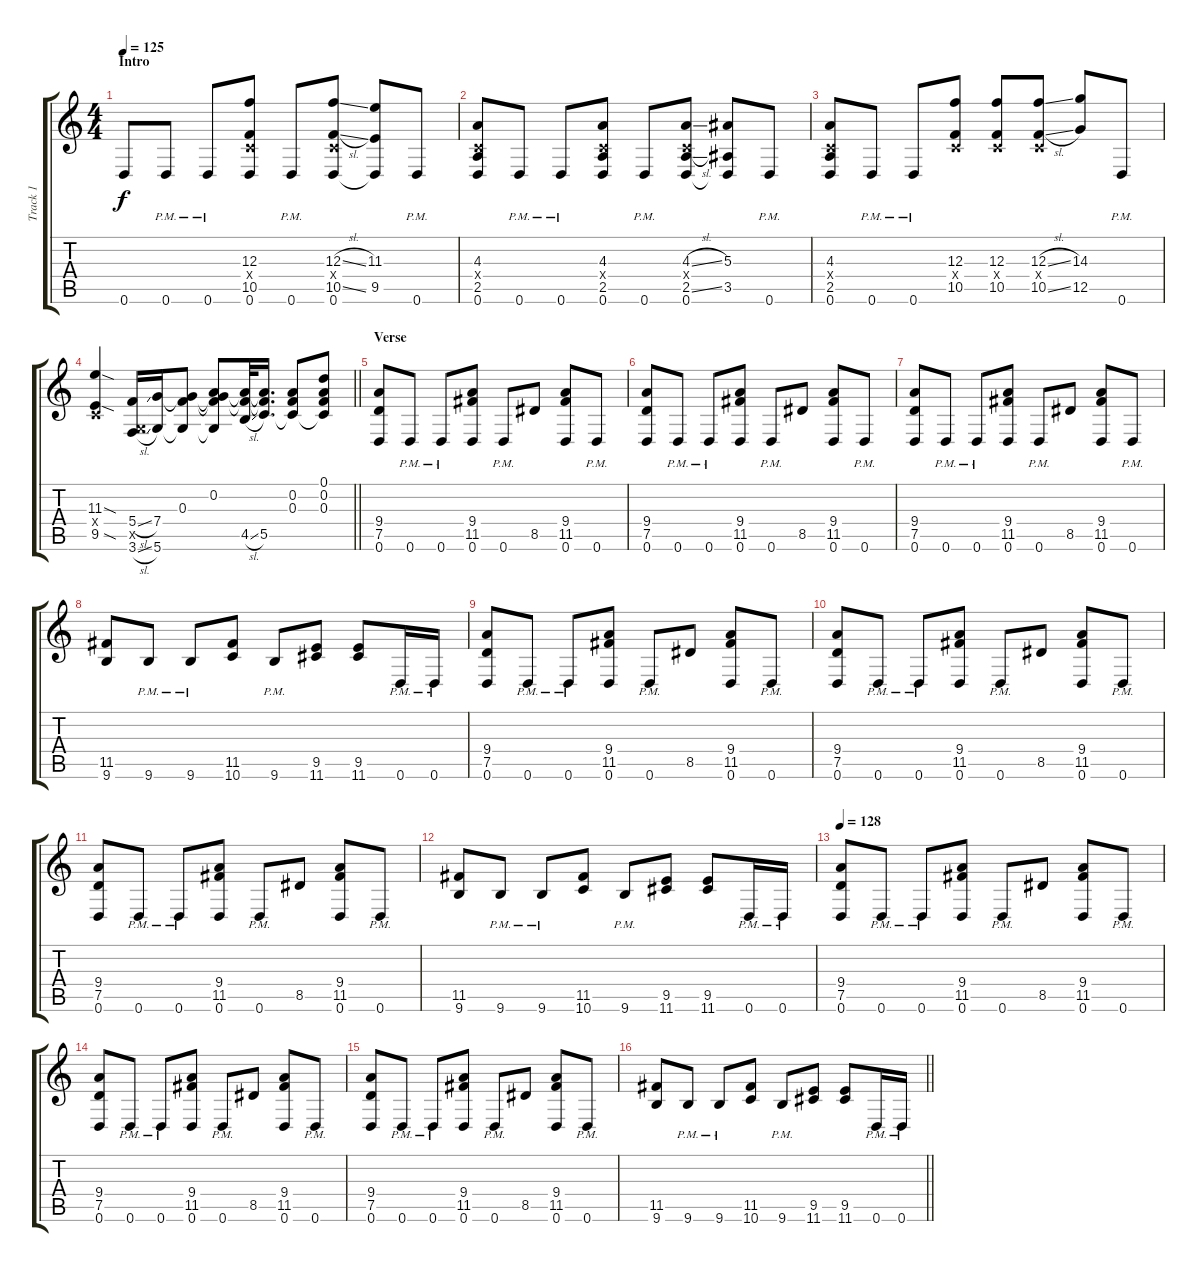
\track ("Track 1" "Track 1") {instrument distortionguitar}
\staff {score tabs}
\tuning (D4 A3 F3 C3 G2 D2) {hide}
\ts (4 4)
\section ("" "Intro")
\tempo 125
\clef g2
\ks c
0.6.8{dy f instrument distortionguitar} 0.6{pm}.8 0.6{pm}.8 (12.3 0.4{x} 10.5 0.6).8 0.6{pm}.8 (12.3{sl} 0.4{x} 10.5{sl} 0.6).8 (11.3 9.5 0.6{t}).8 0.6{pm}.8 |
(4.3 0.4{x} 2.5 0.6).8 0.6{pm}.8 0.6{pm}.8 (4.3 0.4{x} 2.5 0.6).8 0.6{pm}.8 (4.3{sl} 0.4{x} 2.5{sl} 0.6).8 (5.3 3.5 0.6{t}).8 0.6{pm}.8 |
(4.3 0.4{x} 2.5 0.6).8 0.6{pm}.8 0.6{pm}.8 (12.3 0.4{x} 10.5).8 (12.3 0.4{x} 10.5).8 (12.3{sl} 0.4{x} 10.5{sl}).8 (14.3 12.5).8 0.6{pm}.8 |
\barLineRight lightlight
(11.3{sod} 0.4{x} 9.5{sod}).4 (5.4{sl} 0.5{x} 3.6{sl}).16 (7.4 5.6).16 (0.3 7.4{t} 5.6{t}).8 (0.2 0.3{t} 7.4{t} 5.6{t}).8 (0.2{t} 0.3{t} 4.5{sl}).32 (0.2{t} 0.3{t} 5.5).16{d} (0.2 0.3 5.5{t}).8 (0.1 0.2 0.3 5.5{t}).8 |
\section ("" "Verse")
(9.4 7.5 0.6).8 0.6{pm}.8 0.6{pm}.8 (9.4 11.5 0.6).8 0.6{pm}.8 8.5.8 (9.4 11.5 0.6).8 0.6{pm}.8 |
(9.4 7.5 0.6).8 0.6{pm}.8 0.6{pm}.8 (9.4 11.5 0.6).8 0.6{pm}.8 8.5.8 (9.4 11.5 0.6).8 0.6{pm}.8 |
(9.4 7.5 0.6).8 0.6{pm}.8 0.6{pm}.8 (9.4 11.5 0.6).8 0.6{pm}.8 8.5.8 (9.4 11.5 0.6).8 0.6{pm}.8 |
(11.5 9.6).8 9.6{pm}.8 9.6{pm}.8 (11.5 10.6).8 9.6{pm}.8 (9.5 11.6).8 (9.5 11.6).8 0.6{pm}.16 0.6{pm}.16 |
(9.4 7.5 0.6).8 0.6{pm}.8 0.6{pm}.8 (9.4 11.5 0.6).8 0.6{pm}.8 8.5.8 (9.4 11.5 0.6).8 0.6{pm}.8 |
(9.4 7.5 0.6).8 0.6{pm}.8 0.6{pm}.8 (9.4 11.5 0.6).8 0.6{pm}.8 8.5.8 (9.4 11.5 0.6).8 0.6{pm}.8 |
(9.4 7.5 0.6).8 0.6{pm}.8 0.6{pm}.8 (9.4 11.5 0.6).8 0.6{pm}.8 8.5.8 (9.4 11.5 0.6).8 0.6{pm}.8 |
(11.5 9.6).8 9.6{pm}.8 9.6{pm}.8 (11.5 10.6).8 9.6{pm}.8 (9.5 11.6).8 (9.5 11.6).8 0.6{pm}.16 0.6{pm}.16 |
\tempo 128
(9.4 7.5 0.6).8 0.6{pm}.8 0.6{pm}.8 (9.4 11.5 0.6).8 0.6{pm}.8 8.5.8 (9.4 11.5 0.6).8 0.6{pm}.8 |
(9.4 7.5 0.6).8 0.6{pm}.8 0.6{pm}.8 (9.4 11.5 0.6).8 0.6{pm}.8 8.5.8 (9.4 11.5 0.6).8 0.6{pm}.8 |
(9.4 7.5 0.6).8 0.6{pm}.8 0.6{pm}.8 (9.4 11.5 0.6).8 0.6{pm}.8 8.5.8 (9.4 11.5 0.6).8 0.6{pm}.8 |
\barLineRight lightlight
(11.5 9.6).8 9.6{pm}.8 9.6{pm}.8 (11.5 10.6).8 9.6{pm}.8 (9.5 11.6).8 (9.5 11.6).8 0.6{pm}.16 0.6{pm}.16
